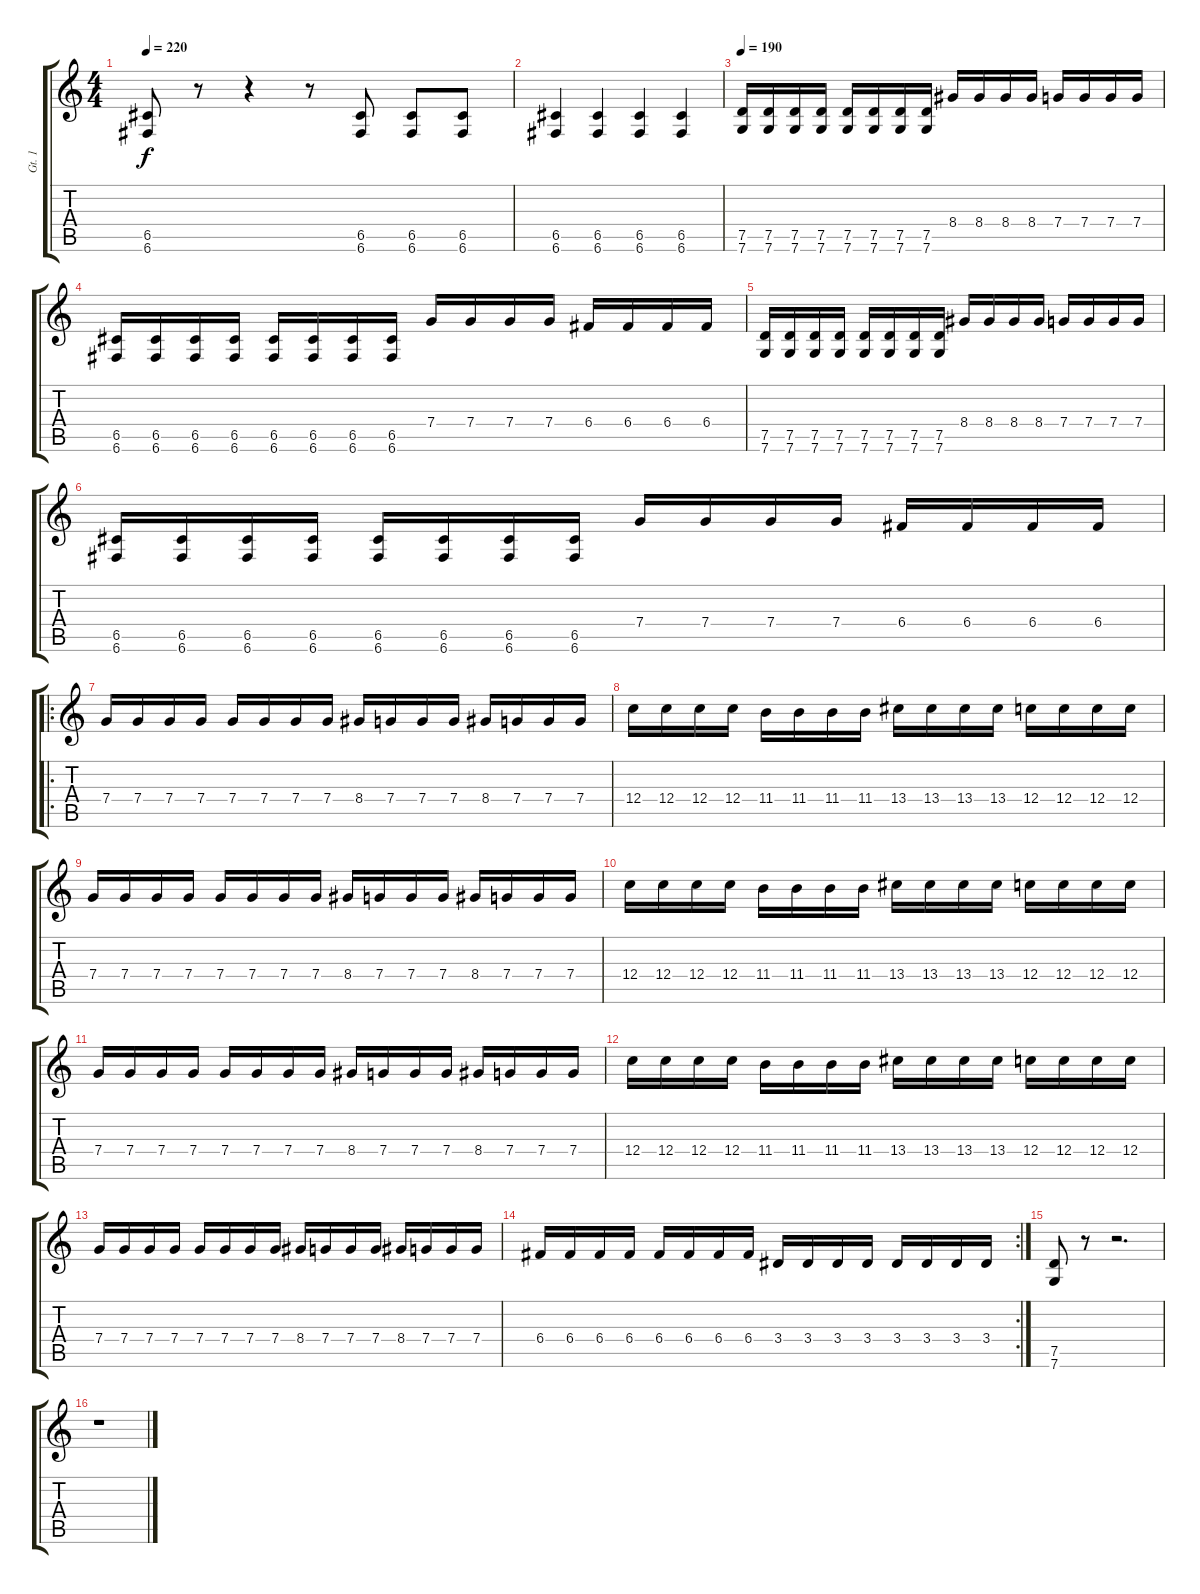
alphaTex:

\track ("Gt. 1" "Gt. 1") {instrument overdrivenguitar}
\staff {score tabs}
\tuning (D4 A3 F3 C3 G2 C2) {hide}
\ts (4 4)
\tempo 220
\clef g2
\ks c
(6.5 6.6).8{dy f} r.8 r.4 r.8 (6.5 6.6).8 (6.5 6.6).8 (6.5 6.6).8 |
(6.5 6.6).4 (6.5 6.6).4 (6.5 6.6).4 (6.5 6.6).4 |
\tempo 190
(7.5 7.6).16 (7.5 7.6).16 (7.5 7.6).16 (7.5 7.6).16 (7.5 7.6).16 (7.5 7.6).16 (7.5 7.6).16 (7.5 7.6).16 8.4.16 8.4.16 8.4.16 8.4.16 7.4.16 7.4.16 7.4.16 7.4.16 |
(6.5 6.6).16 (6.5 6.6).16 (6.5 6.6).16 (6.5 6.6).16 (6.5 6.6).16 (6.5 6.6).16 (6.5 6.6).16 (6.5 6.6).16 7.4.16 7.4.16 7.4.16 7.4.16 6.4.16 6.4.16 6.4.16 6.4.16 |
(7.5 7.6).16 (7.5 7.6).16 (7.5 7.6).16 (7.5 7.6).16 (7.5 7.6).16 (7.5 7.6).16 (7.5 7.6).16 (7.5 7.6).16 8.4.16 8.4.16 8.4.16 8.4.16 7.4.16 7.4.16 7.4.16 7.4.16 |
(6.5 6.6).16 (6.5 6.6).16 (6.5 6.6).16 (6.5 6.6).16 (6.5 6.6).16 (6.5 6.6).16 (6.5 6.6).16 (6.5 6.6).16 7.4.16 7.4.16 7.4.16 7.4.16 6.4.16 6.4.16 6.4.16 6.4.16 |
\ro
7.4.16 7.4.16 7.4.16 7.4.16 7.4.16 7.4.16 7.4.16 7.4.16 8.4.16 7.4.16 7.4.16 7.4.16 8.4.16 7.4.16 7.4.16 7.4.16 |
12.4.16 12.4.16 12.4.16 12.4.16 11.4.16 11.4.16 11.4.16 11.4.16 13.4.16 13.4.16 13.4.16 13.4.16 12.4.16 12.4.16 12.4.16 12.4.16 |
7.4.16 7.4.16 7.4.16 7.4.16 7.4.16 7.4.16 7.4.16 7.4.16 8.4.16 7.4.16 7.4.16 7.4.16 8.4.16 7.4.16 7.4.16 7.4.16 |
12.4.16 12.4.16 12.4.16 12.4.16 11.4.16 11.4.16 11.4.16 11.4.16 13.4.16 13.4.16 13.4.16 13.4.16 12.4.16 12.4.16 12.4.16 12.4.16 |
7.4.16 7.4.16 7.4.16 7.4.16 7.4.16 7.4.16 7.4.16 7.4.16 8.4.16 7.4.16 7.4.16 7.4.16 8.4.16 7.4.16 7.4.16 7.4.16 |
12.4.16 12.4.16 12.4.16 12.4.16 11.4.16 11.4.16 11.4.16 11.4.16 13.4.16 13.4.16 13.4.16 13.4.16 12.4.16 12.4.16 12.4.16 12.4.16 |
7.4.16 7.4.16 7.4.16 7.4.16 7.4.16 7.4.16 7.4.16 7.4.16 8.4.16 7.4.16 7.4.16 7.4.16 8.4.16 7.4.16 7.4.16 7.4.16 |
\rc 2
6.4.16 6.4.16 6.4.16 6.4.16 6.4.16 6.4.16 6.4.16 6.4.16 3.4.16 3.4.16 3.4.16 3.4.16 3.4.16 3.4.16 3.4.16 3.4.16 |
(7.5 7.6).8 r.8 r.2{d} |
r.1
